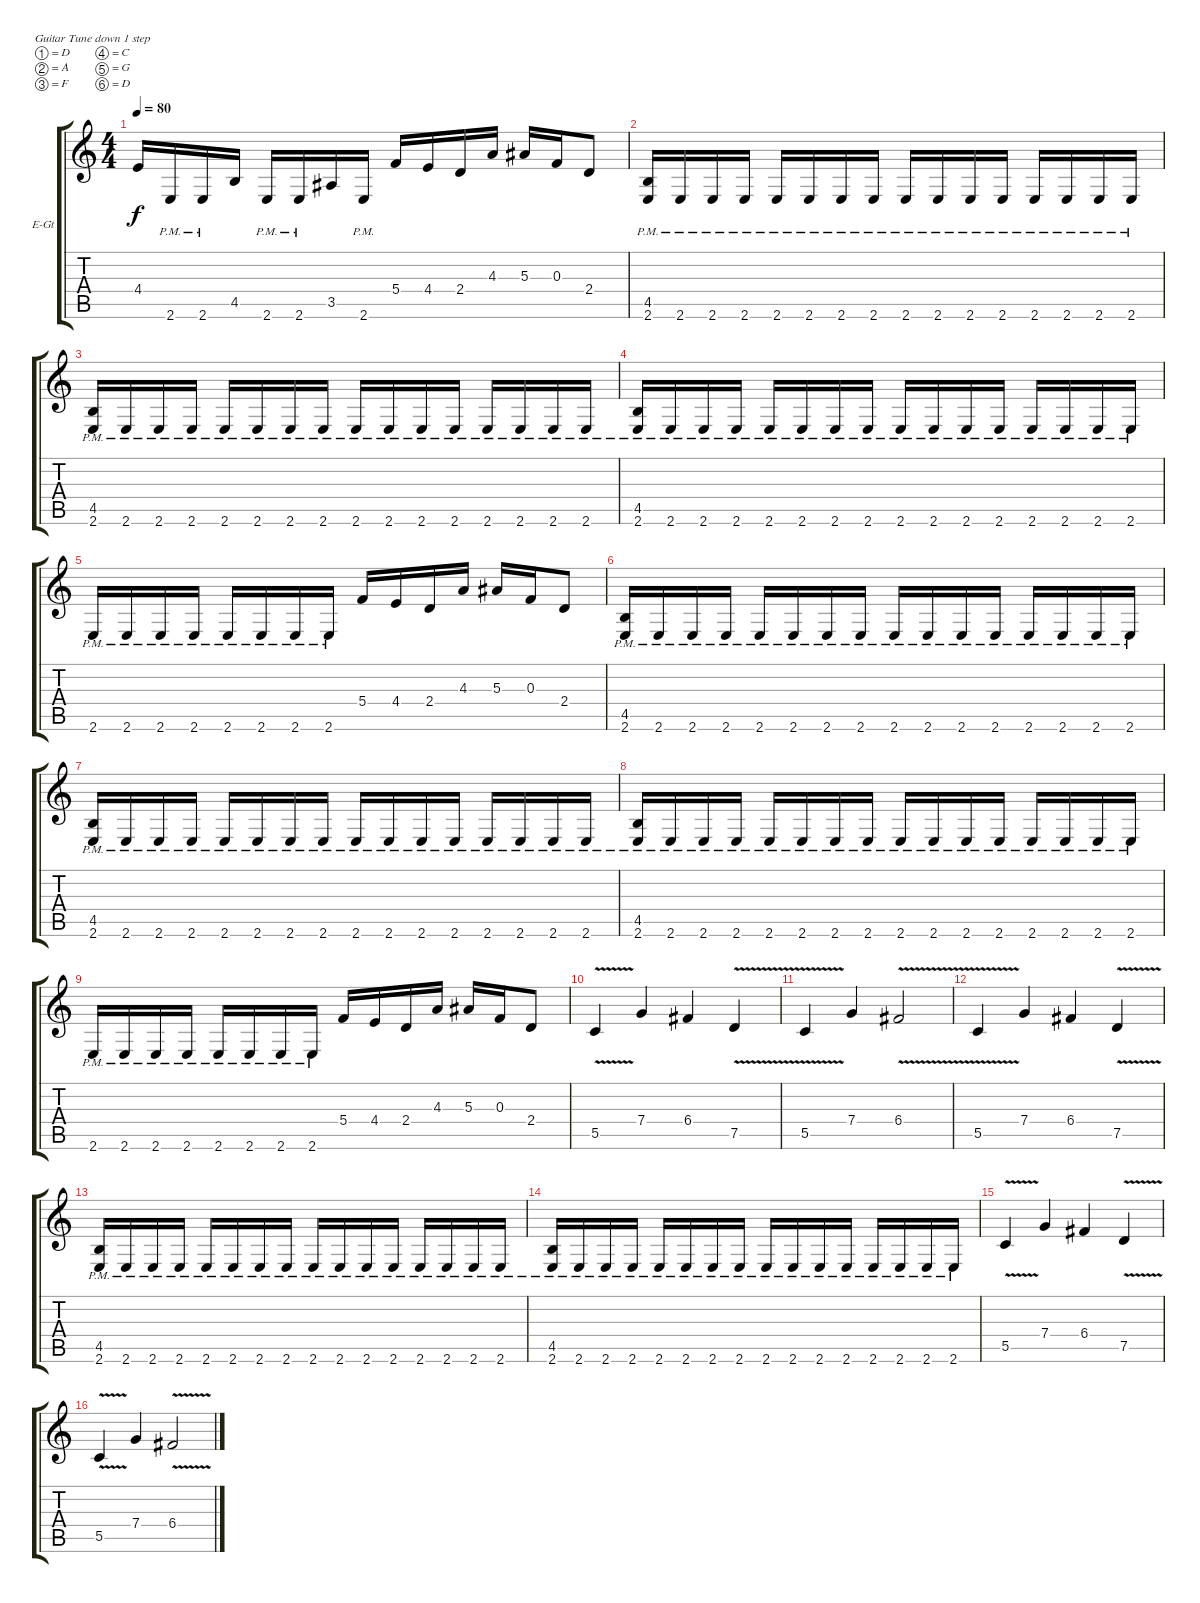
\defaultSystemsLayout 4
\bracketExtendMode groupsimilarinstruments
\firstSystemTrackNameOrientation horizontal
\otherSystemsTrackNameOrientation horizontal
\track ("Kasperi Heikkinen" "E-Gt") {instrument distortionguitar}
\staff {score tabs}
\tuning (D4 A3 F3 C3 G2 D2)
\ts (4 4)
\tempo 80
\clef g2
\ks c
4.4.16{dy f} 2.6{pm}.16 2.6{pm}.16 4.5.16 2.6{pm}.16 2.6{pm}.16 3.5.16 2.6{pm}.16 5.4.16 4.4.16 2.4.16 4.3.16 5.3.16 0.3.16 2.4.8 |
(2.6{pm} 4.5{pm}).16 2.6{pm}.16 2.6{pm}.16 2.6{pm}.16 2.6{pm}.16 2.6{pm}.16 2.6{pm}.16 2.6{pm}.16 2.6{pm}.16 2.6{pm}.16 2.6{pm}.16 2.6{pm}.16 2.6{pm}.16 2.6{pm}.16 2.6{pm}.16 2.6{pm}.16 |
(2.6{pm} 4.5{pm}).16 2.6{pm}.16 2.6{pm}.16 2.6{pm}.16 2.6{pm}.16 2.6{pm}.16 2.6{pm}.16 2.6{pm}.16 2.6{pm}.16 2.6{pm}.16 2.6{pm}.16 2.6{pm}.16 2.6{pm}.16 2.6{pm}.16 2.6{pm}.16 2.6{pm}.16 |
(2.6{pm} 4.5{pm}).16 2.6{pm}.16 2.6{pm}.16 2.6{pm}.16 2.6{pm}.16 2.6{pm}.16 2.6{pm}.16 2.6{pm}.16 2.6{pm}.16 2.6{pm}.16 2.6{pm}.16 2.6{pm}.16 2.6{pm}.16 2.6{pm}.16 2.6{pm}.16 2.6{pm}.16 |
2.6{pm}.16 2.6{pm}.16 2.6{pm}.16 2.6{pm}.16 2.6{pm}.16 2.6{pm}.16 2.6{pm}.16 2.6{pm}.16 5.4.16 4.4.16 2.4.16 4.3.16 5.3.16 0.3.16 2.4.8 |
(2.6{pm} 4.5{pm}).16 2.6{pm}.16 2.6{pm}.16 2.6{pm}.16 2.6{pm}.16 2.6{pm}.16 2.6{pm}.16 2.6{pm}.16 2.6{pm}.16 2.6{pm}.16 2.6{pm}.16 2.6{pm}.16 2.6{pm}.16 2.6{pm}.16 2.6{pm}.16 2.6{pm}.16 |
(2.6{pm} 4.5{pm}).16 2.6{pm}.16 2.6{pm}.16 2.6{pm}.16 2.6{pm}.16 2.6{pm}.16 2.6{pm}.16 2.6{pm}.16 2.6{pm}.16 2.6{pm}.16 2.6{pm}.16 2.6{pm}.16 2.6{pm}.16 2.6{pm}.16 2.6{pm}.16 2.6{pm}.16 |
(2.6{pm} 4.5{pm}).16 2.6{pm}.16 2.6{pm}.16 2.6{pm}.16 2.6{pm}.16 2.6{pm}.16 2.6{pm}.16 2.6{pm}.16 2.6{pm}.16 2.6{pm}.16 2.6{pm}.16 2.6{pm}.16 2.6{pm}.16 2.6{pm}.16 2.6{pm}.16 2.6{pm}.16 |
2.6{pm}.16 2.6{pm}.16 2.6{pm}.16 2.6{pm}.16 2.6{pm}.16 2.6{pm}.16 2.6{pm}.16 2.6{pm}.16 5.4.16 4.4.16 2.4.16 4.3.16 5.3.16 0.3.16 2.4.8 |
5.5{v}.4 7.4.4 6.4.4 7.5{v}.4 |
5.5{v}.4 7.4.4 6.4{v}.2 |
5.5{v}.4 7.4.4 6.4.4 7.5{v}.4 |
(2.6{pm} 4.5{pm}).16 2.6{pm}.16 2.6{pm}.16 2.6{pm}.16 2.6{pm}.16 2.6{pm}.16 2.6{pm}.16 2.6{pm}.16 2.6{pm}.16 2.6{pm}.16 2.6{pm}.16 2.6{pm}.16 2.6{pm}.16 2.6{pm}.16 2.6{pm}.16 2.6{pm}.16 |
(2.6{pm} 4.5{pm}).16 2.6{pm}.16 2.6{pm}.16 2.6{pm}.16 2.6{pm}.16 2.6{pm}.16 2.6{pm}.16 2.6{pm}.16 2.6{pm}.16 2.6{pm}.16 2.6{pm}.16 2.6{pm}.16 2.6{pm}.16 2.6{pm}.16 2.6{pm}.16 2.6{pm}.16 |
5.5{v}.4 7.4.4 6.4.4 7.5{v}.4 |
5.5{v}.4 7.4.4 6.4{v}.2
